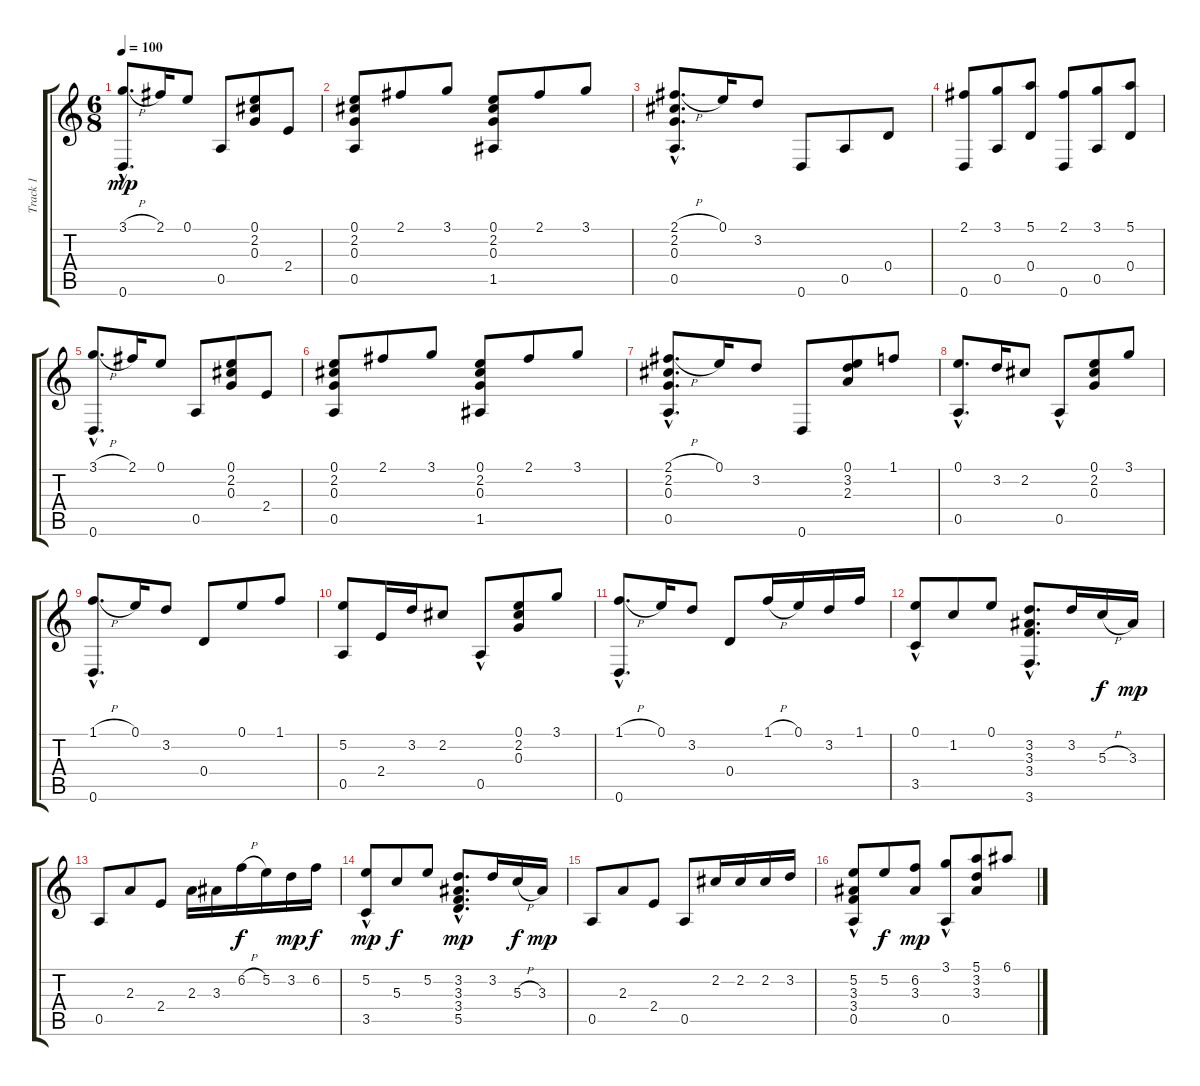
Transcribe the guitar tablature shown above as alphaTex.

\track ("Track 1" "Track 1") {instrument acousticguitarnylon}
\staff {score tabs}
\tuning (E4 B3 G3 D3 A2 D2) {hide}
\ts (6 8)
\tempo 100
\clef g2
\ks c
(3.1{h hac} 0.6{hac}).8{d dy mp} 2.1.16 0.1.8 0.5.8 (0.1 2.2 0.3).8 2.4.8 |
(0.1 2.2 0.3 0.5).8 2.1.8 3.1.8 (0.1 2.2 0.3 1.5).8 2.1.8 3.1.8 |
(2.1{h hac} 2.2{hac} 0.3{hac} 0.5{hac}).8{d} 0.1.16 3.2.8 0.6.8 0.5.8 0.4.8 |
(2.1 0.6).8 (3.1 0.5).8 (5.1 0.4).8 (2.1 0.6).8 (3.1 0.5).8 (5.1 0.4).8 |
(3.1{h hac} 0.6{hac}).8{d} 2.1.16 0.1.8 0.5.8 (0.1 2.2 0.3).8 2.4.8 |
(0.1 2.2 0.3 0.5).8 2.1.8 3.1.8 (0.1 2.2 0.3 1.5).8 2.1.8 3.1.8 |
(2.1{h hac} 2.2{hac} 0.3{hac} 0.5{hac}).8{d} 0.1.16 3.2.8 0.6.8 (0.1 3.2 2.3).8 1.1.8 |
(0.1{hac} 0.5{hac}).8{d} 3.2.16 2.2.8 0.5{hac}.8 (0.1 2.2 0.3).8 3.1.8 |
(1.1{h hac} 0.6{hac}).8{d} 0.1.16 3.2.8 0.4.8 0.1.8 1.1.8 |
(5.2 0.5).8 2.4.16 3.2.16 2.2.8 0.5{hac}.8 (0.1 2.2 0.3).8 3.1.8 |
(1.1{h hac} 0.6{hac}).8{d} 0.1.16 3.2.8 0.4.8 1.1{h}.16 0.1.16 3.2.16 1.1.16 |
(0.1 3.5{hac}).8 1.2.8 0.1.8 (3.2{hac} 3.3{hac} 3.4{hac} 3.6{hac}).8{d} 3.2.16 5.3{h}.16{dy f} 3.3.16{dy mp} |
0.5.8 2.3.8 2.4.8 2.3.16 3.3.16 6.2{h}.16{dy f} 5.2.16 3.2.16{dy mp} 6.2.16{dy f} |
(5.2 3.5{hac}).8{dy mp} 5.3.8{dy f} 5.2.8 (3.2{hac} 3.3{hac} 3.4{hac} 5.5{hac}).8{d dy mp} 3.2.16 5.3{h}.16{dy f} 3.3.16{dy mp} |
0.5.8 2.3.8 2.4.8 0.5.8 2.2.16 2.2.16 2.2.16 3.2.16 |
(5.2 3.3 3.4 0.5{hac}).8 5.2.8{dy f} (6.2 3.3).8{dy mp} (3.1 0.5{hac}).8 (5.1 3.2 3.3).8 6.1.8
